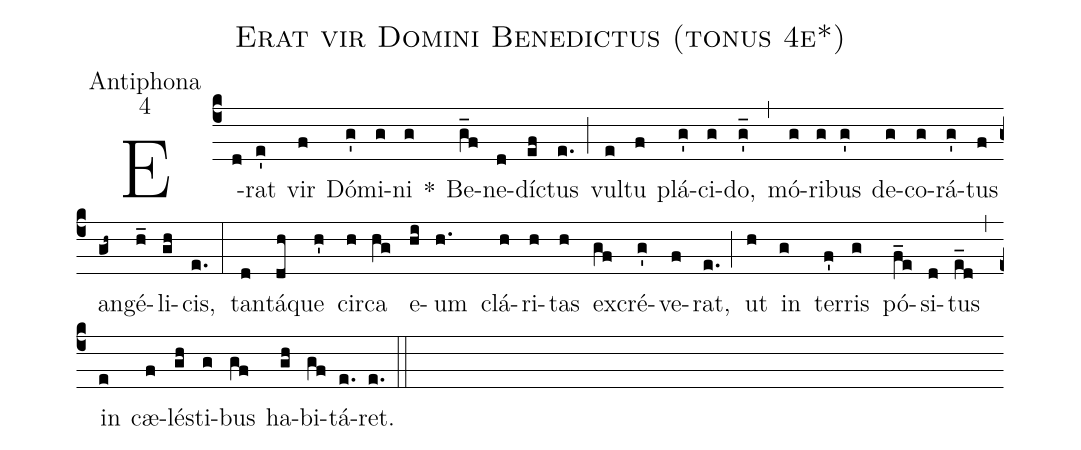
name:Erat vir Domini Benedictus (tonus 4e*);
office-part:Antiphona;
mode:4;
%%
(c4) E(d)rat(e') vir(f) Dó(g')mi(g)ni(g) *() Be(g_f)ne(d)díc(ef)tus(e.) (;) vul(e)tu(f) plá(g')ci(g)do,(g'_) (,) mó(g)ri(g)bus(g') de(g)co(g)rá(g')tus(f) an(gh~)gé(h_)li(gh)cis,(e.) (:) tan(d)tá(dh)que(h') cir(h)ca(hg) e(hi)um(h.) clá(h)ri(h)tas(h) ex(gf)cré(g')ve(f)rat,(e.) (;) ut(h) in(g) ter(f')ris(g) pó(f_e)si(d)tus(e_d) (,) in(e) cæ(f)lé(gh)sti(g)bus(gf) ha(gh)bi(gf)tá(e.)ret.(e.) (::)
